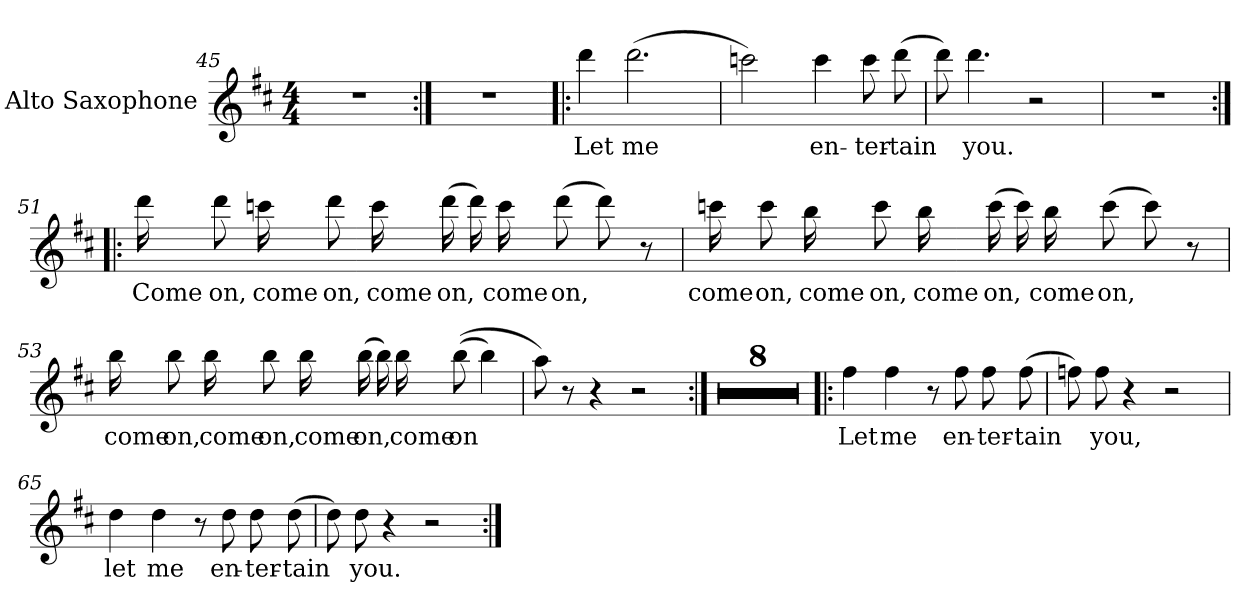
**kern	**text
*part1	*part1
*staff1	*staff1
*I"Alto Saxophone	*
*I'A. Sax.	*
*clefG2	*
*ITrd5c9	*
*k[b-]	*
*F:	*
*M4/4	*
=45	=45
1r	.
=46:|!	=46:|!
1r	.
=47!|:	=47!|:
4ff	-Let
(2.ff	-me
=48	=48
2ee-)	.
4ee-	-en-
8ee-L	-ter-
(8ff	-tain
=49	=49
8ffL)	.
4.ff	-you.
2r	.
=50	=50
1r	.
=51:|!|:	=51:|!|:
16ffLL	-Come
8ff	-on,
16ee-	-come
8ffL	-on,
16ee-	-come
(16ff	-on,
16ffLL)	.
16ee-	-come
(8ff	-on,
8ffL)	.
8r	.
=52	=52
16ee-LL	-come
8ee-	-on,
16dd	-come
8ee-L	-on,
16dd	-come
(16ee-	-on,
16ee-LL)	.
16dd	-come
(8ee-	-on,
8ee-L)	.
8r	.
=53	=53
16ddLL	-come
8dd	-on,
16dd	-come
8ddL	-on,
16dd	-come
(16dd	-on,
16ddLL)	.
16dd	-come
((8dd	-on
4dd)	.
=54	=54
8ccL)	.
8r	.
4r	.
2r	.
=55:|!	=55:|!
1r	.
=56	=56
1r	.
=57	=57
1r	.
=58	=58
1r	.
=59	=59
1r	.
=60	=60
1r	.
=61	=61
1r	.
=62	=62
1r	.
=63!|:	=63!|:
4a	-Let
4a	-me
8r	.
8a	-en-
8aL	-ter-
(8a	-tain
=64	=64
8a-L)	.
8a-	-you,
4r	.
2r	.
=65	=65
4f	-let
4f	-me
8r	.
8f	-en-
8fL	-ter-
(8f	-tain
=66	=66
8fL)	.
8f	-you.
4r	.
2r	.
=:|!	=:|!
*-	*-
